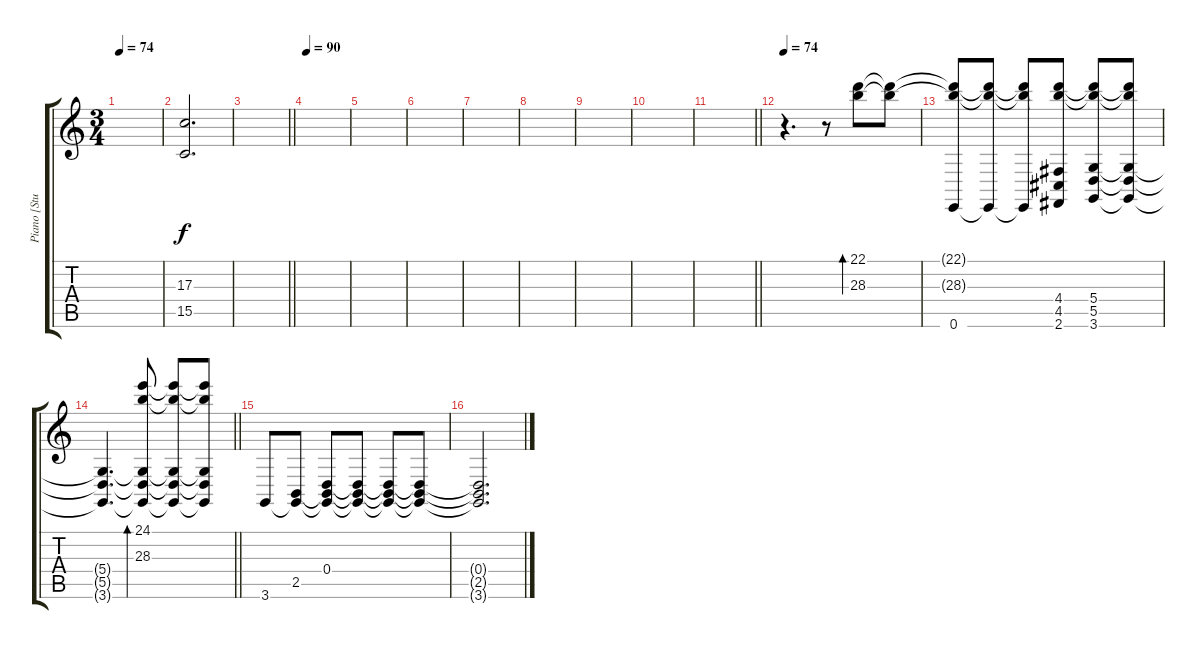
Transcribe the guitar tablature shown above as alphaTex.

\track ("Piano [Studio]" "Piano [Stu") {instrument acousticgrandpiano}
\staff {score tabs}
\tuning (E4 B3 G3 D3 A2 E2) {hide}
\ts (3 4)
\tempo 74
\clef g2
\ks c
|
(17.3 15.5).2{d} |
\barLineRight lightlight
|
\tempo 90
|
|
|
|
|
|
|
\barLineRight lightlight
|
\tempo 74
r.4{d} r.8 (22.1 28.3).8{bd 240} (22.1{t} 28.3{t}).8 |
(22.1{t} 28.3{t} 0.6).8 (22.1{t} 28.3{t} 0.6{t}).8 (22.1{t} 28.3{t} 0.6{t}).8 (22.1{t} 28.3{t} 4.4 4.5 2.6).8 (22.1{t} 28.3{t} 5.4 5.5 3.6).8 (22.1{t} 28.3{t} 5.4{t} 5.5{t} 3.6{t}).8 |
\barLineRight lightlight
(5.4{t} 5.5{t} 3.6{t}).4{d} (24.1 28.3 5.4{t} 5.5{t} 3.6{t}).8{bd 240} (24.1{t} 28.3{t} 5.4{t} 5.5{t} 3.6{t}).8 (24.1{t} 28.3{t} 5.4{t} 5.5{t} 3.6{t}).8 |
3.6.8 (2.5 3.6{t}).8 (0.4 2.5{t} 3.6{t}).8 (0.4{t} 2.5{t} 3.6{t}).8 (0.4{t} 2.5{t} 3.6{t}).8 (0.4{t} 2.5{t} 3.6{t}).8 |
(0.4{t} 2.5{t} 3.6{t}).2{d}
